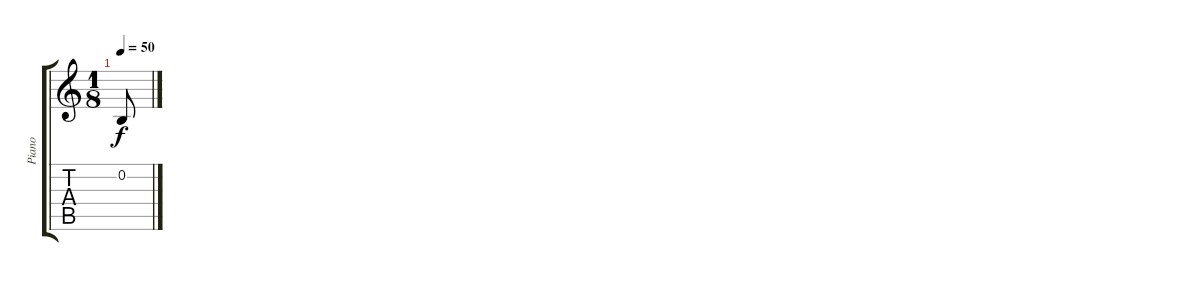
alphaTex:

\track ("Piano" "Piano") {instrument acousticgrandpiano}
\staff {score tabs}
\tuning (E4 B3 G3 D3 A2 E2) {hide}
\ts (1 8)
\tempo 50
\clef g2
\ks c
0.2{t}.8{dy f}
